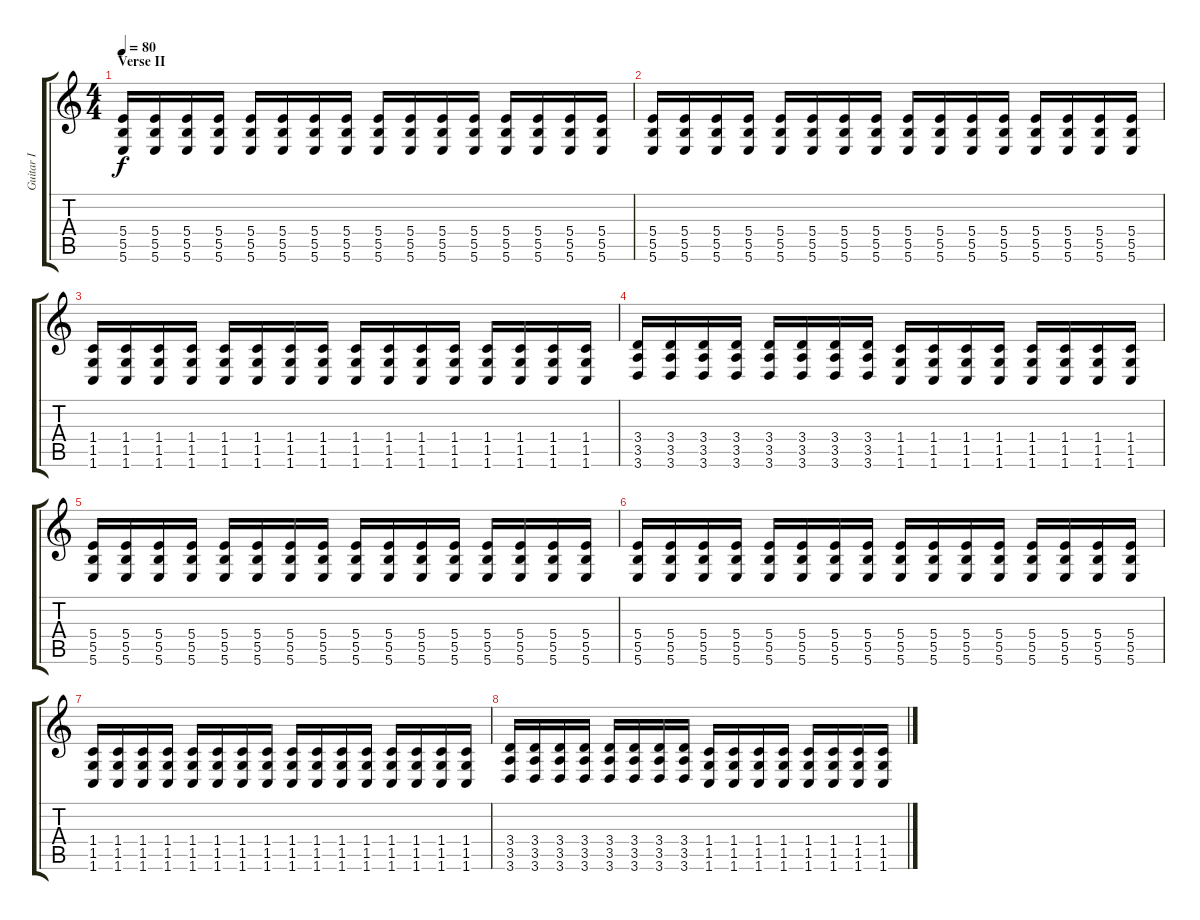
\track ("Guitar I" "Guitar I") {instrument distortionguitar}
\staff {score tabs}
\tuning (Db4 Ab3 E3 B2 Gb2 B1) {hide}
\ts (4 4)
\section ("" "Verse II")
\tempo 80
\clef g2
\ks c
(5.4 5.5 5.6).16{dy f} (5.4 5.5 5.6).16 (5.4 5.5 5.6).16 (5.4 5.5 5.6).16 (5.4 5.5 5.6).16 (5.4 5.5 5.6).16 (5.4 5.5 5.6).16 (5.4 5.5 5.6).16 (5.4 5.5 5.6).16 (5.4 5.5 5.6).16 (5.4 5.5 5.6).16 (5.4 5.5 5.6).16 (5.4 5.5 5.6).16 (5.4 5.5 5.6).16 (5.4 5.5 5.6).16 (5.4 5.5 5.6).16 |
(5.4 5.5 5.6).16 (5.4 5.5 5.6).16 (5.4 5.5 5.6).16 (5.4 5.5 5.6).16 (5.4 5.5 5.6).16 (5.4 5.5 5.6).16 (5.4 5.5 5.6).16 (5.4 5.5 5.6).16 (5.4 5.5 5.6).16 (5.4 5.5 5.6).16 (5.4 5.5 5.6).16 (5.4 5.5 5.6).16 (5.4 5.5 5.6).16 (5.4 5.5 5.6).16 (5.4 5.5 5.6).16 (5.4 5.5 5.6).16 |
(1.4 1.5 1.6).16 (1.4 1.5 1.6).16 (1.4 1.5 1.6).16 (1.4 1.5 1.6).16 (1.4 1.5 1.6).16 (1.4 1.5 1.6).16 (1.4 1.5 1.6).16 (1.4 1.5 1.6).16 (1.4 1.5 1.6).16 (1.4 1.5 1.6).16 (1.4 1.5 1.6).16 (1.4 1.5 1.6).16 (1.4 1.5 1.6).16 (1.4 1.5 1.6).16 (1.4 1.5 1.6).16 (1.4 1.5 1.6).16 |
(3.4 3.5 3.6).16 (3.4 3.5 3.6).16 (3.4 3.5 3.6).16 (3.4 3.5 3.6).16 (3.4 3.5 3.6).16 (3.4 3.5 3.6).16 (3.4 3.5 3.6).16 (3.4 3.5 3.6).16 (1.4 1.5 1.6).16 (1.4 1.5 1.6).16 (1.4 1.5 1.6).16 (1.4 1.5 1.6).16 (1.4 1.5 1.6).16 (1.4 1.5 1.6).16 (1.4 1.5 1.6).16 (1.4 1.5 1.6).16 |
(5.4 5.5 5.6).16 (5.4 5.5 5.6).16 (5.4 5.5 5.6).16 (5.4 5.5 5.6).16 (5.4 5.5 5.6).16 (5.4 5.5 5.6).16 (5.4 5.5 5.6).16 (5.4 5.5 5.6).16 (5.4 5.5 5.6).16 (5.4 5.5 5.6).16 (5.4 5.5 5.6).16 (5.4 5.5 5.6).16 (5.4 5.5 5.6).16 (5.4 5.5 5.6).16 (5.4 5.5 5.6).16 (5.4 5.5 5.6).16 |
(5.4 5.5 5.6).16 (5.4 5.5 5.6).16 (5.4 5.5 5.6).16 (5.4 5.5 5.6).16 (5.4 5.5 5.6).16 (5.4 5.5 5.6).16 (5.4 5.5 5.6).16 (5.4 5.5 5.6).16 (5.4 5.5 5.6).16 (5.4 5.5 5.6).16 (5.4 5.5 5.6).16 (5.4 5.5 5.6).16 (5.4 5.5 5.6).16 (5.4 5.5 5.6).16 (5.4 5.5 5.6).16 (5.4 5.5 5.6).16 |
(1.4 1.5 1.6).16 (1.4 1.5 1.6).16 (1.4 1.5 1.6).16 (1.4 1.5 1.6).16 (1.4 1.5 1.6).16 (1.4 1.5 1.6).16 (1.4 1.5 1.6).16 (1.4 1.5 1.6).16 (1.4 1.5 1.6).16 (1.4 1.5 1.6).16 (1.4 1.5 1.6).16 (1.4 1.5 1.6).16 (1.4 1.5 1.6).16 (1.4 1.5 1.6).16 (1.4 1.5 1.6).16 (1.4 1.5 1.6).16 |
(3.4 3.5 3.6).16 (3.4 3.5 3.6).16 (3.4 3.5 3.6).16 (3.4 3.5 3.6).16 (3.4 3.5 3.6).16 (3.4 3.5 3.6).16 (3.4 3.5 3.6).16 (3.4 3.5 3.6).16 (1.4 1.5 1.6).16 (1.4 1.5 1.6).16 (1.4 1.5 1.6).16 (1.4 1.5 1.6).16 (1.4 1.5 1.6).16 (1.4 1.5 1.6).16 (1.4 1.5 1.6).16 (1.4 1.5 1.6).16
